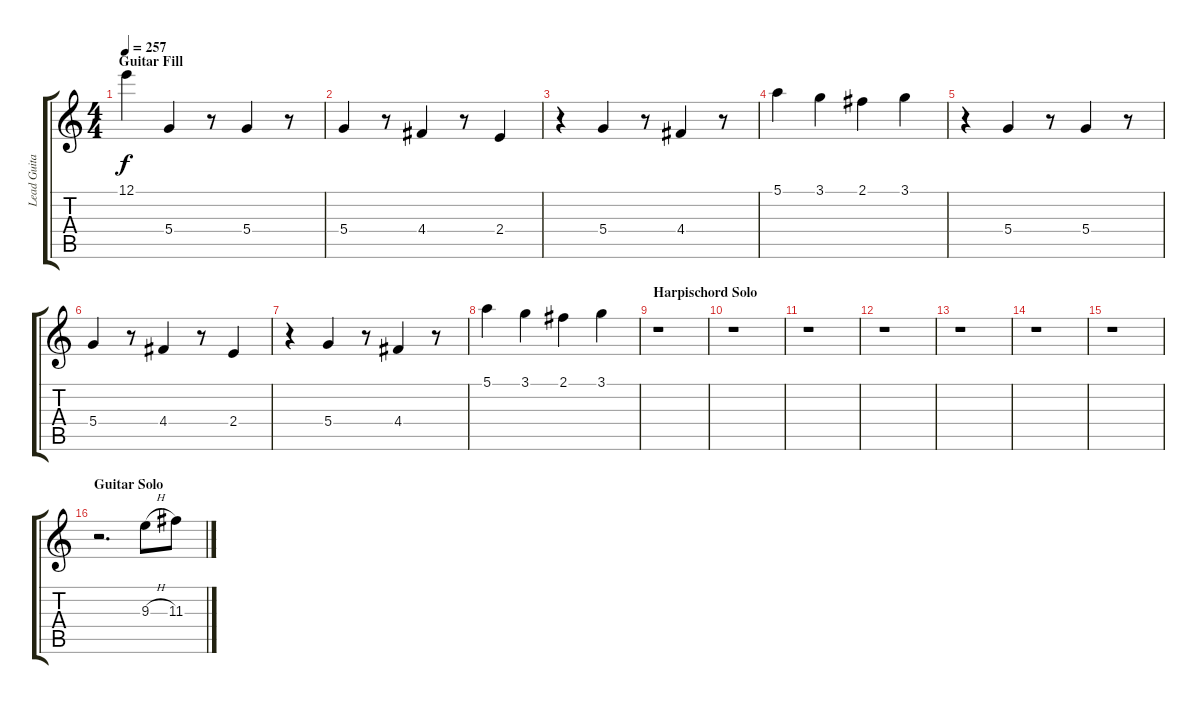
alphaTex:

\track ("Lead Guitar" "Lead Guita") {instrument distortionguitar}
\staff {score tabs}
\tuning (E4 B3 G3 D3 A2 E2) {hide}
\ts (4 4)
\section ("" "Guitar Fill")
\tempo 257
\clef g2
\ks c
12.1.4{dy f} 5.4.4 r.8 5.4.4 r.8 |
5.4.4 r.8 4.4.4 r.8 2.4.4 |
r.4 5.4.4 r.8 4.4.4 r.8 |
5.1.4 3.1.4 2.1.4 3.1.4 |
r.4 5.4.4 r.8 5.4.4 r.8 |
5.4.4 r.8 4.4.4 r.8 2.4.4 |
r.4 5.4.4 r.8 4.4.4 r.8 |
5.1.4 3.1.4 2.1.4 3.1.4 |
\section ("" "Harpischord Solo")
r.1 |
r.1 |
r.1 |
r.1 |
r.1 |
r.1 |
r.1 |
\section ("" "Guitar Solo")
r.2{d} 9.3{h}.8 11.3.8
